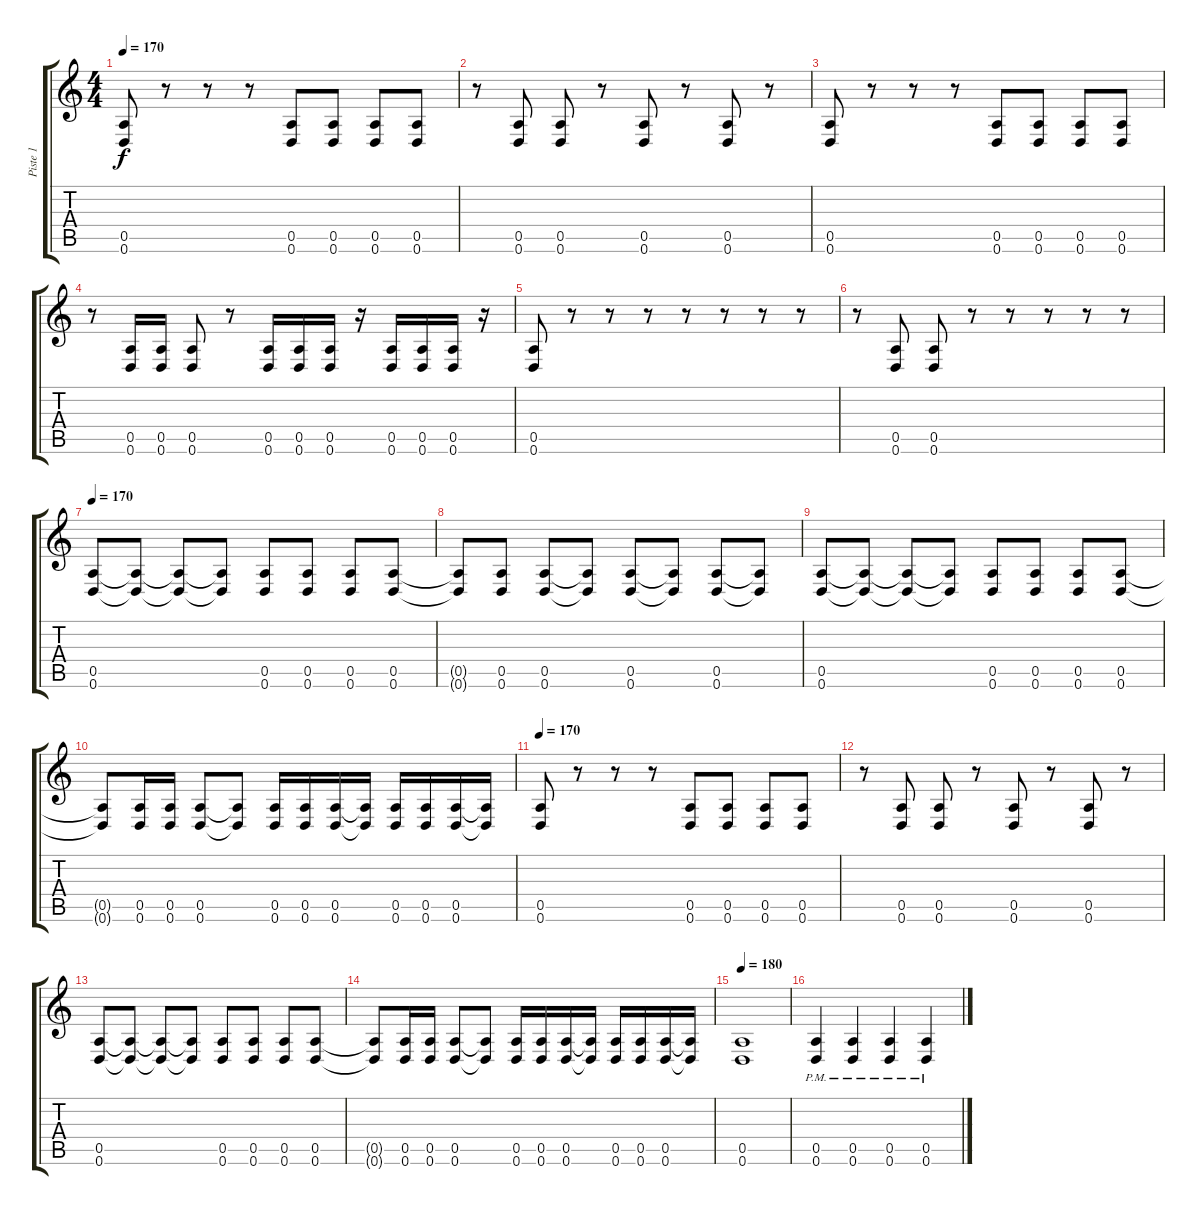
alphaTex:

\track ("Piste 1" "Piste 1") {instrument distortionguitar}
\staff {score tabs}
\tuning (E4 B3 G3 D3 A2 D2) {hide}
\ts (4 4)
\tempo 170
\clef g2
\ks c
(0.5 0.6).8{dy f} r.8 r.8 r.8 (0.5 0.6).8 (0.5 0.6).8 (0.5 0.6).8 (0.5 0.6).8 |
r.8 (0.5 0.6).8 (0.5 0.6).8 r.8 (0.5 0.6).8 r.8 (0.5 0.6).8 r.8 |
(0.5 0.6).8 r.8 r.8 r.8 (0.5 0.6).8 (0.5 0.6).8 (0.5 0.6).8 (0.5 0.6).8 |
r.8 (0.5 0.6).16 (0.5 0.6).16 (0.5 0.6).8 r.8 (0.5 0.6).16 (0.5 0.6).16 (0.5 0.6).16 r.16 (0.5 0.6).16 (0.5 0.6).16 (0.5 0.6).16 r.16 |
(0.5 0.6).8{balance 0} r.8 r.8 r.8 r.8 r.8 r.8 r.8 |
r.8 (0.5 0.6).8 (0.5 0.6).8 r.8 r.8 r.8 r.8 r.8 |
\tempo 170
(0.5 0.6).8{balance 8} (0.5{t} 0.6{t}).8 (0.5{t} 0.6{t}).8 (0.5{t} 0.6{t}).8 (0.5 0.6).8 (0.5 0.6).8 (0.5 0.6).8 (0.5 0.6).8 |
(0.5{t} 0.6{t}).8 (0.5 0.6).8 (0.5 0.6).8 (0.5{t} 0.6{t}).8 (0.5 0.6).8 (0.5{t} 0.6{t}).8 (0.5 0.6).8 (0.5{t} 0.6{t}).8 |
(0.5 0.6).8 (0.5{t} 0.6{t}).8 (0.5{t} 0.6{t}).8 (0.5{t} 0.6{t}).8 (0.5 0.6).8 (0.5 0.6).8 (0.5 0.6).8 (0.5 0.6).8 |
(0.5{t} 0.6{t}).8 (0.5 0.6).16 (0.5 0.6).16 (0.5 0.6).8 (0.5{t} 0.6{t}).8 (0.5 0.6).16 (0.5 0.6).16 (0.5 0.6).16 (0.5{t} 0.6{t}).16 (0.5 0.6).16 (0.5 0.6).16 (0.5 0.6).16 (0.5{t} 0.6{t}).16 |
\tempo 170
(0.5 0.6).8 r.8 r.8 r.8 (0.5 0.6).8 (0.5 0.6).8 (0.5 0.6).8 (0.5 0.6).8 |
r.8 (0.5 0.6).8 (0.5 0.6).8 r.8 (0.5 0.6).8 r.8 (0.5 0.6).8 r.8 |
(0.5 0.6).8 (0.5{t} 0.6{t}).8 (0.5{t} 0.6{t}).8 (0.5{t} 0.6{t}).8 (0.5 0.6).8 (0.5 0.6).8 (0.5 0.6).8 (0.5 0.6).8 |
(0.5{t} 0.6{t}).8 (0.5 0.6).16 (0.5 0.6).16 (0.5 0.6).8 (0.5{t} 0.6{t}).8 (0.5 0.6).16 (0.5 0.6).16 (0.5 0.6).16 (0.5{t} 0.6{t}).16 (0.5 0.6).16 (0.5 0.6).16 (0.5 0.6).16 (0.5{t} 0.6{t}).16 |
\tempo 180
(0.5 0.6).1 |
(0.5{pm} 0.6).4 (0.5{pm} 0.6).4 (0.5{pm} 0.6).4 (0.5 0.6{pm}).4
